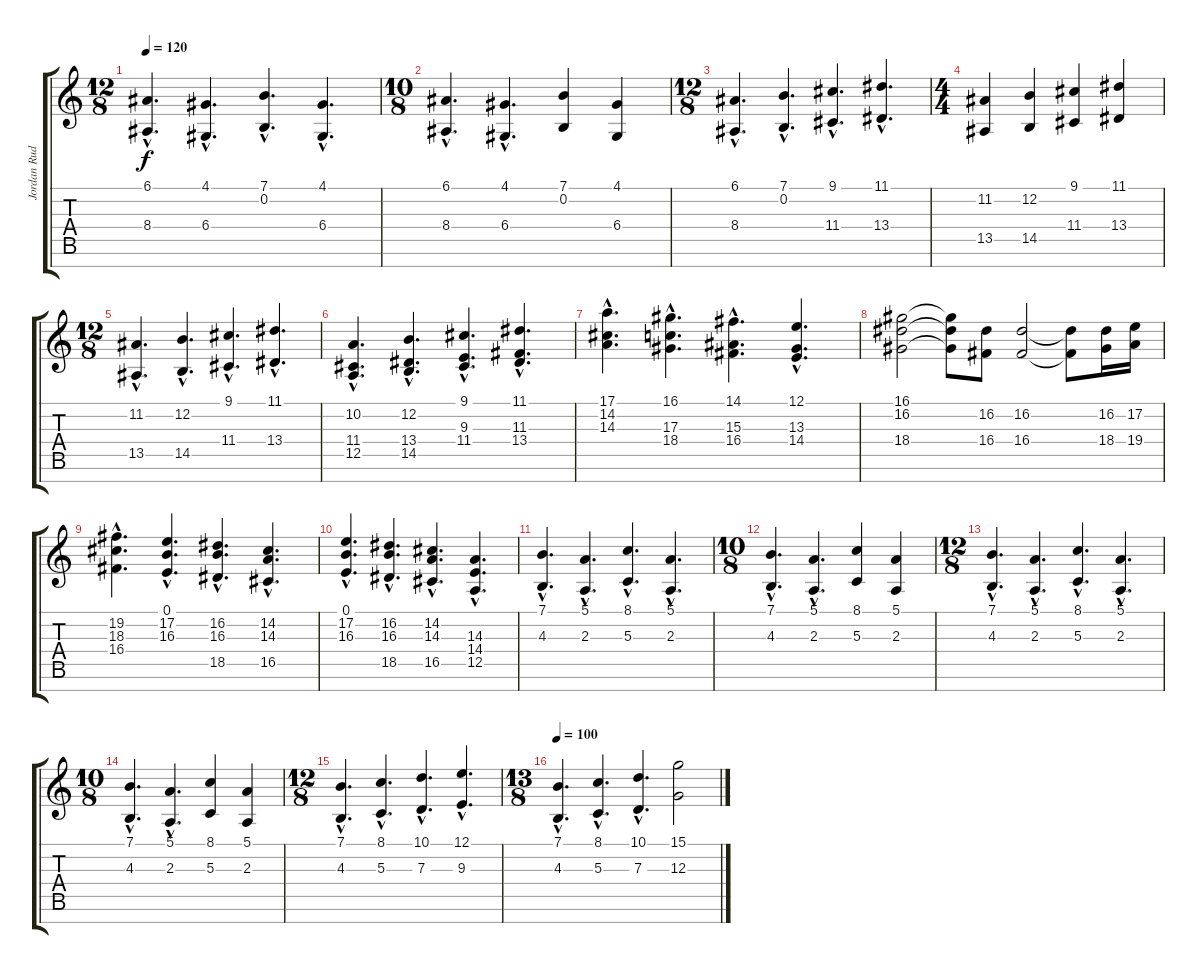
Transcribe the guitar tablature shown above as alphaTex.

\track ("Jordan Rudess Lead 1" "Jordan Rud") {instrument lead2sawtooth}
\staff {score tabs}
\tuning (E4 B3 G3 D3 A2 E2 B1) {hide}
\ts (12 8)
\tempo 120
\clef g2
\ks c
(6.1{hac} 8.4{hac}).4{d dy f} (4.1{hac} 6.4{hac}).4{d} (7.1{hac} 0.2{hac}).4{d} (4.1{hac} 6.4{hac}).4{d} |
\ts (10 8)
(6.1{hac} 8.4{hac}).4{d} (4.1{hac} 6.4{hac}).4{d} (7.1 0.2).4 (4.1 6.4).4 |
\ts (12 8)
(6.1{hac} 8.4{hac}).4{d} (7.1{hac} 0.2{hac}).4{d} (9.1{hac} 11.4{hac}).4{d} (11.1{hac} 13.4{hac}).4{d} |
\ts (4 4)
(11.2 13.5).4 (12.2 14.5).4 (9.1 11.4).4 (11.1 13.4).4 |
\ts (12 8)
(11.2{hac} 13.5{hac}).4{d} (12.2{hac} 14.5{hac}).4{d} (9.1{hac} 11.4{hac}).4{d} (11.1{hac} 13.4{hac}).4{d} |
(10.2{hac} 11.4{hac} 12.5{hac}).4{d} (12.2{hac} 13.4{hac} 14.5{hac}).4{d} (9.1{hac} 9.3{hac} 11.4{hac}).4{d} (11.1{hac} 11.3{hac} 13.4{hac}).4{d} |
(17.1{hac} 14.2{hac} 14.3{hac}).4{d} (16.1{hac} 17.3{hac} 18.4{hac}).4{d} (14.1{hac} 15.3{hac} 16.4{hac}).4{d} (12.1{hac} 13.3{hac} 14.4{hac}).4{d} |
(16.1 16.2 18.4).2 (16.1{t} 16.2{t} 18.4{t}).8 (16.2 16.4).8 (16.2 16.4).2 (16.2{t} 16.4{t}).8 (16.2 18.4).16 (17.2 19.4).16 |
(19.2{hac} 18.3{hac} 16.4{hac}).4{d} (0.1{hac} 17.2{hac} 16.3{hac}).4{d} (16.2{hac} 16.3{hac} 18.5{hac}).4{d} (14.2{hac} 14.3{hac} 16.5{hac}).4{d} |
(0.1{hac} 17.2{hac} 16.3{hac}).4{d} (16.2{hac} 16.3{hac} 18.5{hac}).4{d} (14.2{hac} 14.3{hac} 16.5{hac}).4{d} (14.3{hac} 14.4{hac} 12.5{hac}).4{d} |
(7.1{hac} 4.3{hac}).4{d} (5.1{hac} 2.3{hac}).4{d} (8.1{hac} 5.3{hac}).4{d} (5.1{hac} 2.3{hac}).4{d} |
\ts (10 8)
(7.1{hac} 4.3{hac}).4{d} (5.1{hac} 2.3{hac}).4{d} (8.1 5.3).4 (5.1 2.3).4 |
\ts (12 8)
(7.1{hac} 4.3{hac}).4{d} (5.1{hac} 2.3{hac}).4{d} (8.1{hac} 5.3{hac}).4{d} (5.1{hac} 2.3{hac}).4{d} |
\ts (10 8)
(7.1{hac} 4.3{hac}).4{d} (5.1{hac} 2.3{hac}).4{d} (8.1 5.3).4 (5.1 2.3).4 |
\ts (12 8)
(7.1{hac} 4.3{hac}).4{d} (8.1{hac} 5.3{hac}).4{d} (10.1{hac} 7.3{hac}).4{d} (12.1{hac} 9.3{hac}).4{d} |
\ts (13 8)
\tempo 100
(7.1{hac} 4.3{hac}).4{d} (8.1{hac} 5.3{hac}).4{d} (10.1{hac} 7.3{hac}).4{d} (15.1 12.3).2
